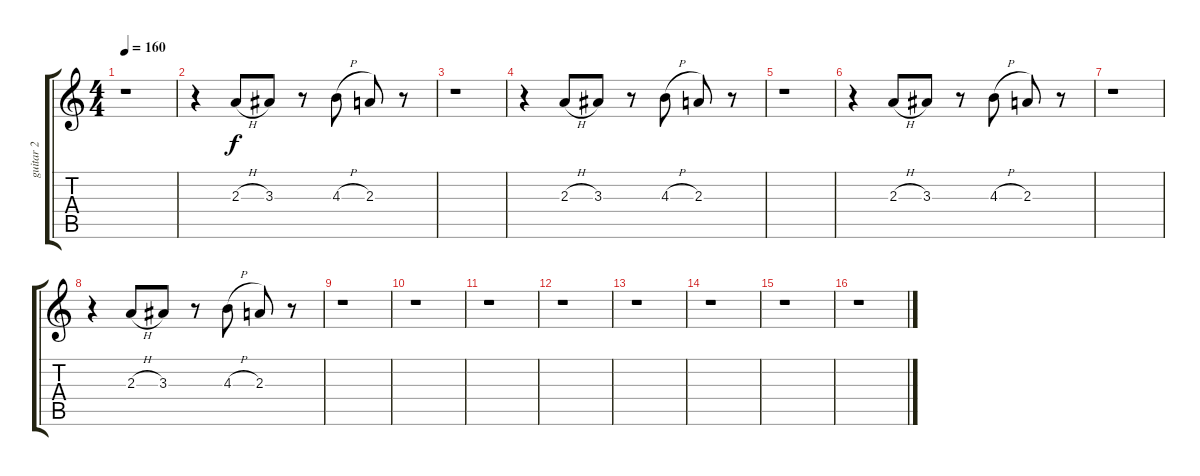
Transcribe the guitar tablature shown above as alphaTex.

\track ("guitar 2" "guitar 2") {instrument acousticguitarsteel}
\staff {score tabs}
\tuning (E4 B3 G3 D3 A2 E2) {hide}
\ts (4 4)
\tempo 160
\clef g2
\ks c
r.1{dy f} |
r.4 2.3{h}.8 3.3.8 r.8 4.3{h}.8 2.3.8 r.8 |
r.1 |
r.4 2.3{h}.8 3.3.8 r.8 4.3{h}.8 2.3.8 r.8 |
r.1 |
r.4 2.3{h}.8 3.3.8 r.8 4.3{h}.8 2.3.8 r.8 |
r.1 |
r.4 2.3{h}.8 3.3.8 r.8 4.3{h}.8 2.3.8 r.8 |
r.1 |
r.1 |
r.1 |
r.1 |
r.1 |
r.1 |
r.1 |
r.1
